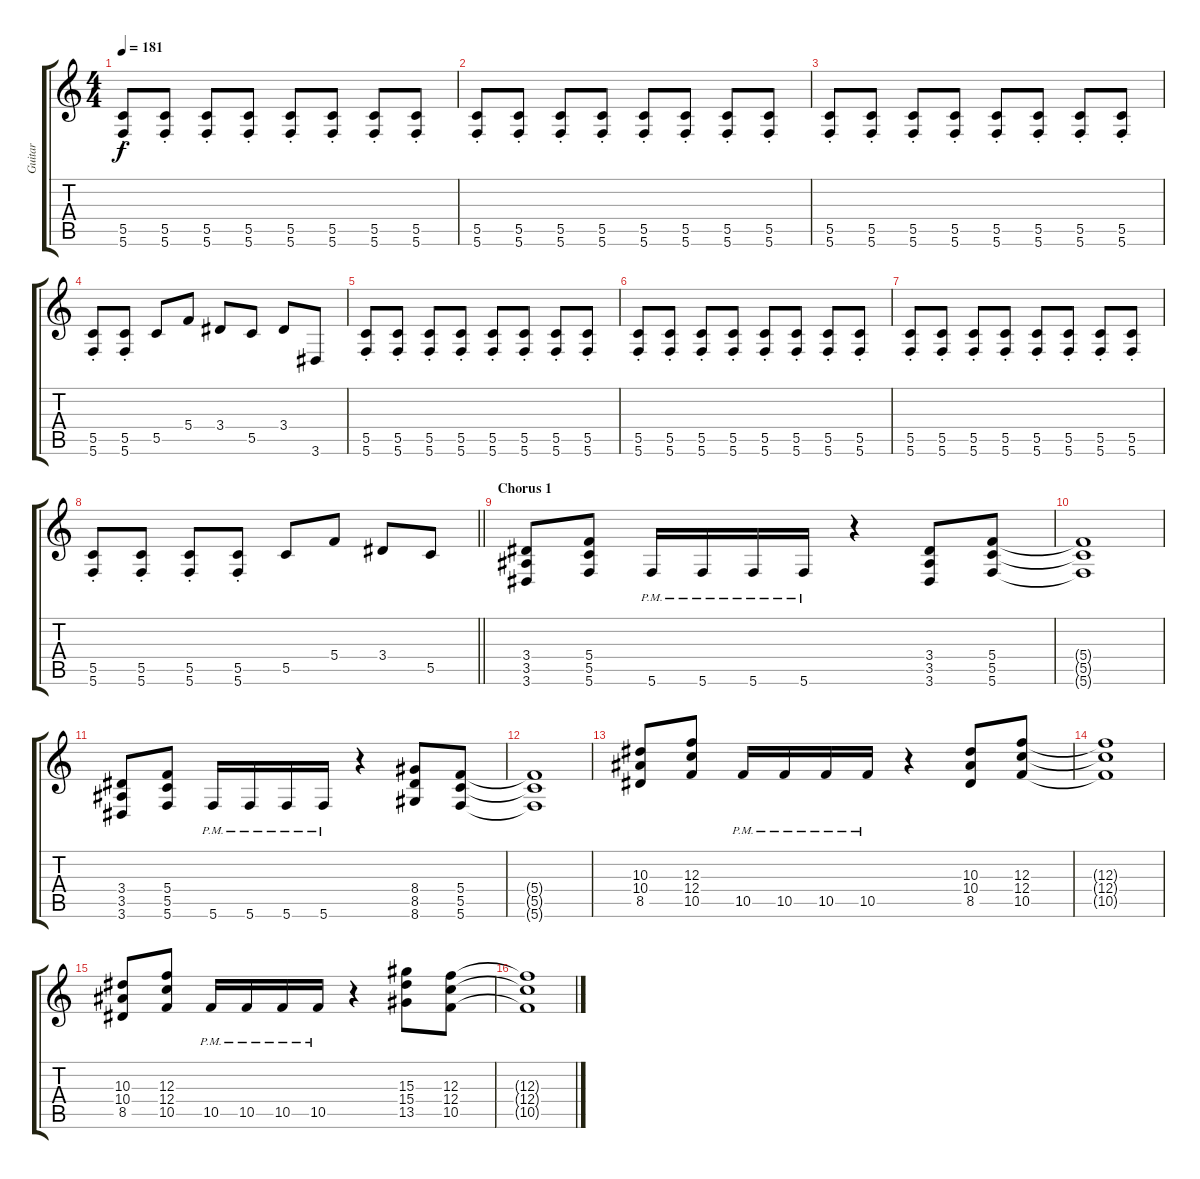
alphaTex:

\track ("Guitar" "Guitar") {instrument distortionguitar}
\staff {score tabs}
\tuning (D4 A3 F3 C3 G2 C2) {hide}
\ts (4 4)
\tempo 181
\clef g2
\ks c
(5.5{st} 5.6{st}).8{dy f} (5.5{st} 5.6{st}).8 (5.5{st} 5.6{st}).8 (5.5{st} 5.6{st}).8 (5.5{st} 5.6{st}).8 (5.5{st} 5.6{st}).8 (5.5{st} 5.6{st}).8 (5.5{st} 5.6{st}).8 |
(5.5{st} 5.6{st}).8 (5.5{st} 5.6{st}).8 (5.5{st} 5.6{st}).8 (5.5{st} 5.6{st}).8 (5.5{st} 5.6{st}).8 (5.5{st} 5.6{st}).8 (5.5{st} 5.6{st}).8 (5.5{st} 5.6{st}).8 |
(5.5{st} 5.6{st}).8 (5.5{st} 5.6{st}).8 (5.5{st} 5.6{st}).8 (5.5{st} 5.6{st}).8 (5.5{st} 5.6{st}).8 (5.5{st} 5.6{st}).8 (5.5{st} 5.6{st}).8 (5.5{st} 5.6{st}).8 |
(5.5{st} 5.6{st}).8 (5.5{st} 5.6{st}).8 5.5.8 5.4.8 3.4.8 5.5.8 3.4.8 3.6.8 |
(5.5{st} 5.6{st}).8 (5.5{st} 5.6{st}).8 (5.5{st} 5.6{st}).8 (5.5{st} 5.6{st}).8 (5.5{st} 5.6{st}).8 (5.5{st} 5.6{st}).8 (5.5{st} 5.6{st}).8 (5.5{st} 5.6{st}).8 |
(5.5{st} 5.6{st}).8 (5.5{st} 5.6{st}).8 (5.5{st} 5.6{st}).8 (5.5{st} 5.6{st}).8 (5.5{st} 5.6{st}).8 (5.5{st} 5.6{st}).8 (5.5{st} 5.6{st}).8 (5.5{st} 5.6{st}).8 |
(5.5{st} 5.6{st}).8 (5.5{st} 5.6{st}).8 (5.5{st} 5.6{st}).8 (5.5{st} 5.6{st}).8 (5.5{st} 5.6{st}).8 (5.5{st} 5.6{st}).8 (5.5{st} 5.6{st}).8 (5.5{st} 5.6{st}).8 |
\barLineRight lightlight
(5.5{st} 5.6{st}).8 (5.5{st} 5.6{st}).8 (5.5{st} 5.6{st}).8 (5.5{st} 5.6{st}).8 5.5.8 5.4.8 3.4.8 5.5.8 |
\section ("" "Chorus 1")
(3.4 3.5 3.6).8 (5.4 5.5 5.6).8 5.6{pm}.16 5.6{pm}.16 5.6{pm}.16 5.6{pm}.16 r.4 (3.4 3.5 3.6).8 (5.4 5.5 5.6).8 |
(5.4{t} 5.5{t} 5.6{t}).1 |
(3.4 3.5 3.6).8 (5.4 5.5 5.6).8 5.6{pm}.16 5.6{pm}.16 5.6{pm}.16 5.6{pm}.16 r.4 (8.4 8.5 8.6).8 (5.4 5.5 5.6).8 |
(5.4{t} 5.5{t} 5.6{t}).1 |
(10.3 10.4 8.5).8 (12.3 12.4 10.5).8 10.5{pm}.16 10.5{pm}.16 10.5{pm}.16 10.5{pm}.16 r.4 (10.3 10.4 8.5).8 (12.3 12.4 10.5).8 |
(12.3{t} 12.4{t} 10.5{t}).1 |
(10.3 10.4 8.5).8 (12.3 12.4 10.5).8 10.5{pm}.16 10.5{pm}.16 10.5{pm}.16 10.5{pm}.16 r.4 (15.3 15.4 13.5).8 (12.3 12.4 10.5).8 |
(12.3{t} 12.4{t} 10.5{t}).1
